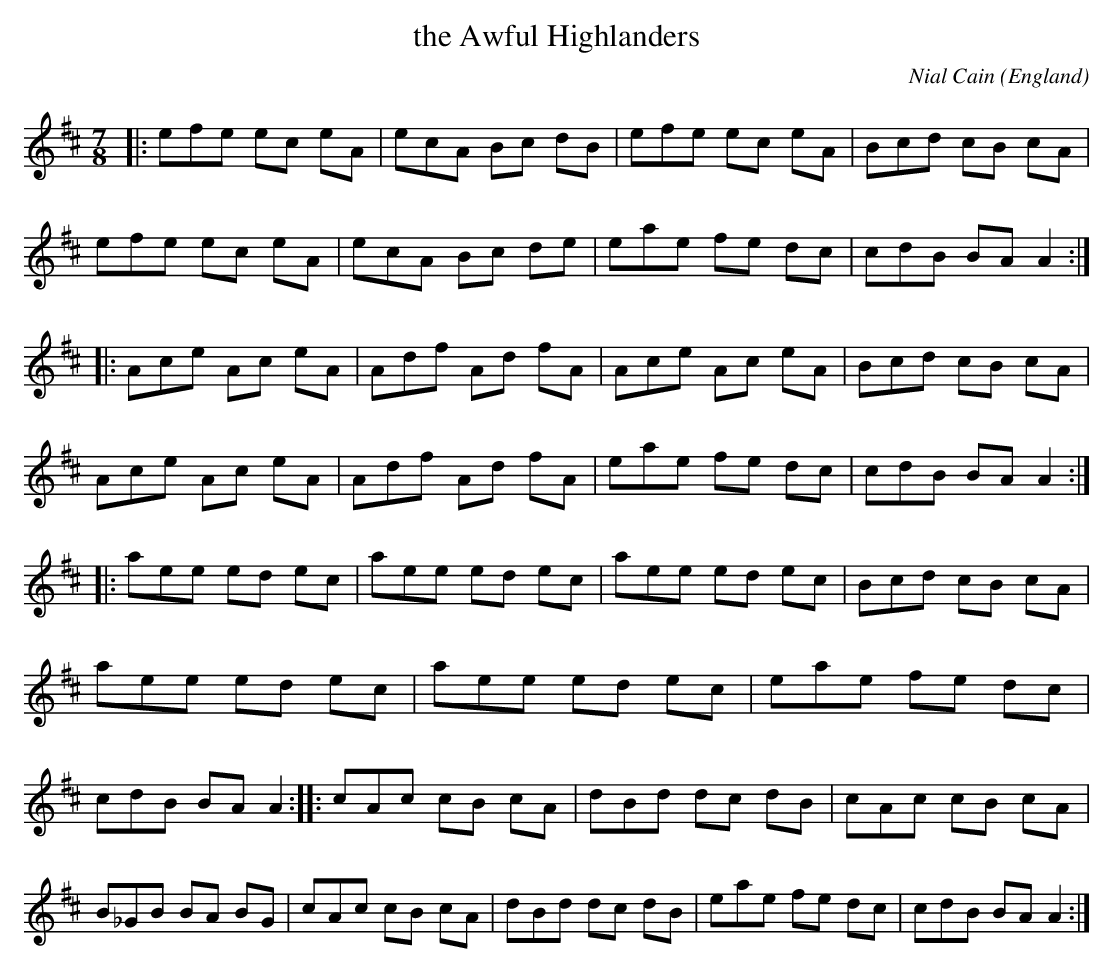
X:1
T:the Awful Highlanders
C:Nial Cain
M:7/8
O:England
K:A mixolydian
|:efe ec eA|ecA Bc dB|efe ec eA|Bcd cB cA|\
efe ec eA|ecA Bc de|eae fe dc|cdB BA A2 :|\
|:Ace Ac eA|Adf Ad fA|Ace Ac eA|Bcd cB cA|\
Ace Ac eA|Adf Ad fA|eae fe dc|cdB BA A2:|\
|:aee ed ec|aee ed ec|aee ed ec|Bcd cB cA|\
aee ed ec|aee ed ec|eae fe dc|cdB BA A2:|\
|:cAc cB cA|dBd dc dB|cAc cB cA|B_GB BA BG|\
cAc cB cA|dBd dc dB|eae fe dc|cdB BA A2:|
